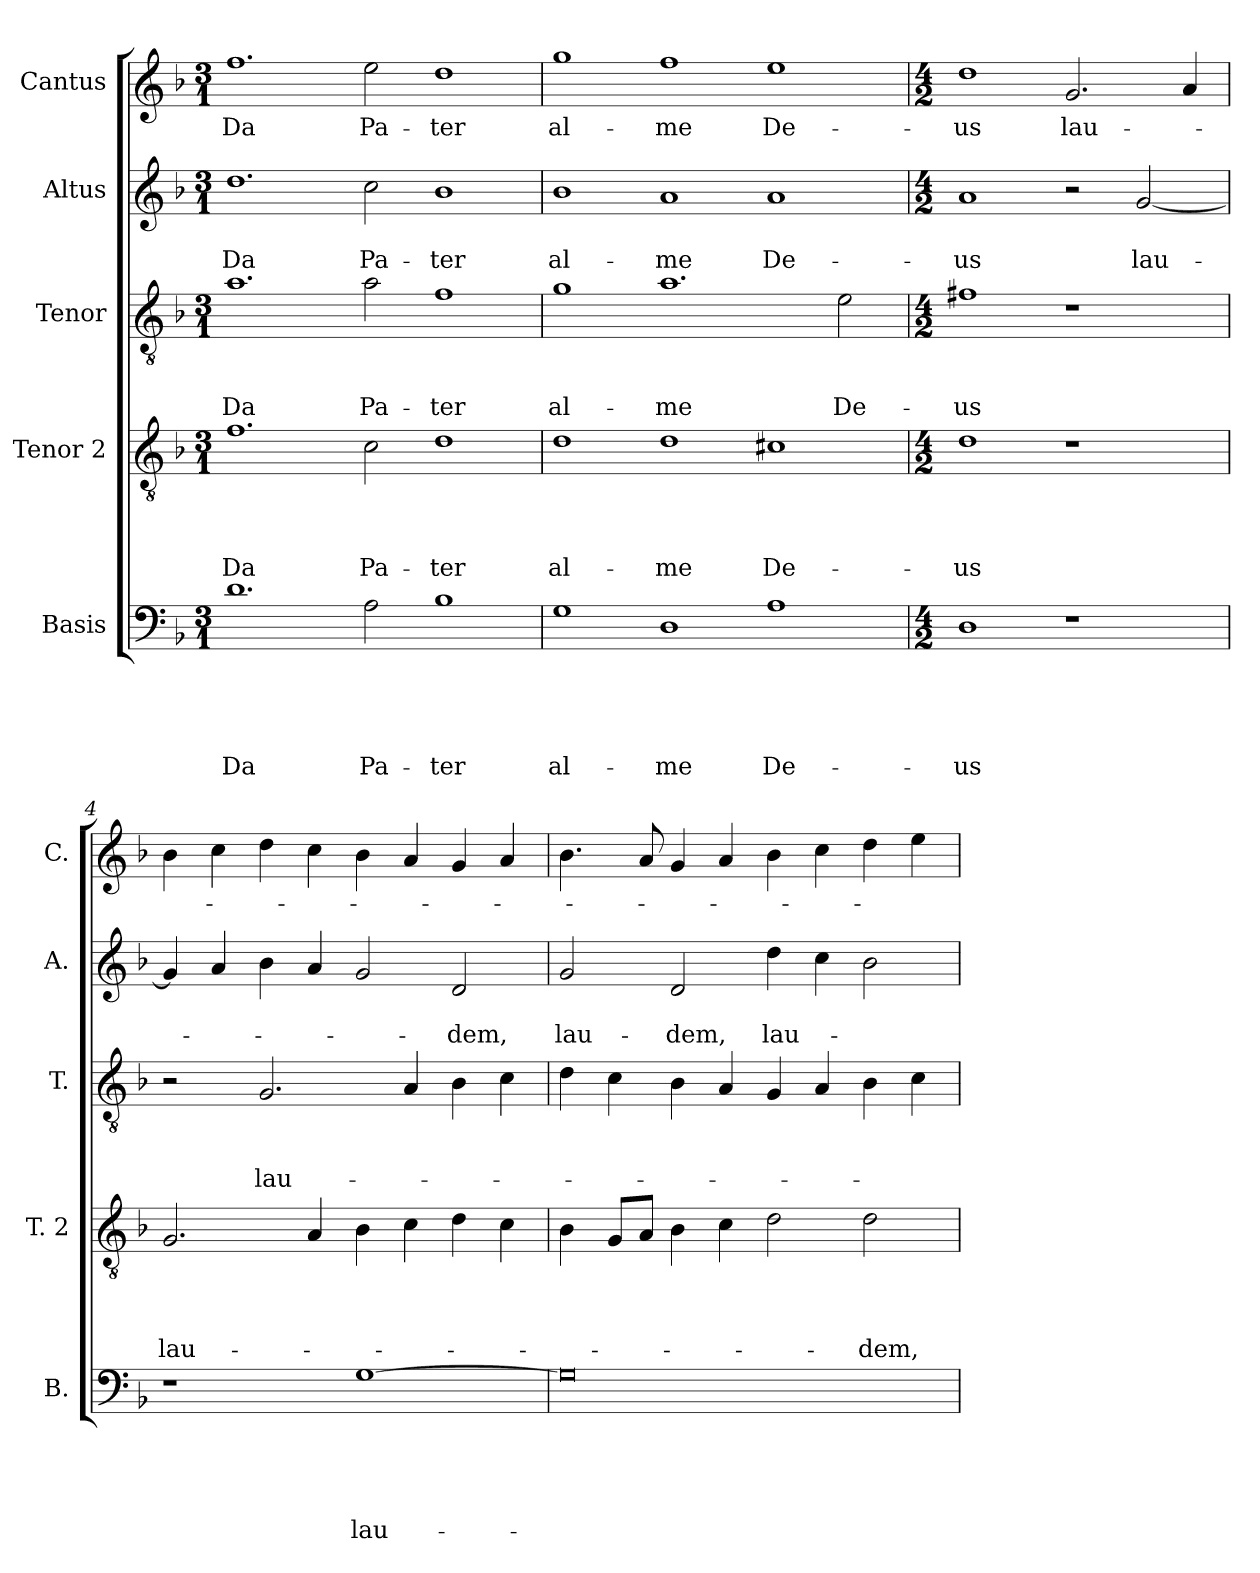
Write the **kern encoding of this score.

**kern	**text	**text	**text	**text	**text	**kern	**text	**text	**text	**text	**kern	**text	**text	**text	**kern	**text	**text	**kern	**text
*part5	*part5	*part5	*part5	*part5	*part5	*part4	*part4	*part4	*part4	*part4	*part3	*part3	*part3	*part3	*part2	*part2	*part2	*part1	*part1
*staff5	*staff5	*staff5	*staff5	*staff5	*staff5	*staff4	*staff4	*staff4	*staff4	*staff4	*staff3	*staff3	*staff3	*staff3	*staff2	*staff2	*staff2	*staff1	*staff1
*I"Basis	*	*	*	*	*	*I"Tenor 2	*	*	*	*	*I"Tenor	*	*	*	*I"Altus	*	*	*I"Cantus	*
*I'B.	*	*	*	*	*	*I'T. 2	*	*	*	*	*I'T.	*	*	*	*I'A.	*	*	*I'C.	*
*clefF4	*	*	*	*	*	*clefGv2	*	*	*	*	*clefGv2	*	*	*	*clefG2	*	*	*clefG2	*
*k[b-]	*	*	*	*	*	*k[b-]	*	*	*	*	*k[b-]	*	*	*	*k[b-]	*	*	*k[b-]	*
*F:	*	*	*	*	*	*F:	*	*	*	*	*F:	*	*	*	*F:	*	*	*F:	*
*M3/1	*	*	*	*	*	*M3/1	*	*	*	*	*M3/1	*	*	*	*M3/1	*	*	*M3/1	*
=1	=1	=1	=1	=1	=1	=1	=1	=1	=1	=1	=1	=1	=1	=1	=1	=1	=1	=1	=1
!	!	!	!	!	!LO:LY:b	!	!	!	!	!LO:LY:b	!	!	!	!LO:LY:b	!	!	!LO:LY:b	!	!LO:LY:b
1.d	.	.	.	.	Da	1.f	.	.	.	Da	1.a	.	.	Da	1.dd	.	Da	1.ff	Da
!	!	!	!	!	!LO:LY:b	!	!	!	!	!LO:LY:b	!	!	!	!LO:LY:b	!	!	!LO:LY:b	!	!LO:LY:b
2A\	.	.	.	.	Pa-	2c\	.	.	.	Pa-	2a\	.	.	Pa-	2cc\	.	Pa-	2ee\	Pa-
!	!	!	!	!	!LO:LY:b	!	!	!	!	!LO:LY:b	!	!	!	!LO:LY:b	!	!	!LO:LY:b	!	!LO:LY:b
1B-	.	.	.	.	-ter	1d	.	.	.	-ter	1f	.	.	-ter	1b-	.	-ter	1dd	-ter
=2	=2	=2	=2	=2	=2	=2	=2	=2	=2	=2	=2	=2	=2	=2	=2	=2	=2	=2	=2
!	!	!	!	!	!LO:LY:b	!	!	!	!	!LO:LY:b	!	!	!	!LO:LY:b	!	!	!LO:LY:b	!	!LO:LY:b
1G	.	.	.	.	al-	1d	.	.	.	al-	1g	.	.	al-	1b-	.	al-	1gg	al-
!	!	!	!	!	!LO:LY:b	!	!	!	!	!LO:LY:b	!	!	!	!LO:LY:b	!	!	!LO:LY:b	!	!LO:LY:b
1D	.	.	.	.	-me	1d	.	.	.	-me	1.a	.	.	-me	1a	.	-me	1ff	-me
!	!	!	!	!	!LO:LY:b	!	!	!	!	!LO:LY:b	!	!	!	!	!	!	!LO:LY:b	!	!LO:LY:b
1A	.	.	.	.	De-	1c#X	.	.	.	De-	.	.	.	.	1a	.	De-	1ee	De-
!	!	!	!	!	!	!	!	!	!	!	!	!	!	!LO:LY:b	!	!	!	!	!
.	.	.	.	.	.	.	.	.	.	.	2e\	.	.	De-	.	.	.	.	.
=3	=3	=3	=3	=3	=3	=3	=3	=3	=3	=3	=3	=3	=3	=3	=3	=3	=3	=3	=3
*M4/2	*	*	*	*	*	*M4/2	*	*	*	*	*M4/2	*	*	*	*M4/2	*	*	*M4/2	*
!	!	!	!	!	!LO:LY:b	!	!	!	!	!LO:LY:b	!	!	!	!LO:LY:b	!	!	!LO:LY:b	!	!LO:LY:b
1D	.	.	.	.	-us	1d	.	.	.	-us	1f#X	.	.	-us	1a	.	-us	1dd	-us
!	!	!	!	!	!	!	!	!	!	!	!	!	!	!	!	!	!	!	!LO:LY:b
1r	.	.	.	.	.	1r	.	.	.	.	1r	.	.	.	2r	.	.	2.g/	lau-
!	!	!	!	!	!	!	!	!	!	!	!	!	!	!	!	!	!LO:LY:b	!	!
.	.	.	.	.	.	.	.	.	.	.	.	.	.	.	[<2g/	.	lau-	.	.
.	.	.	.	.	.	.	.	.	.	.	.	.	.	.	.	.	.	4a/	.
=4	=4	=4	=4	=4	=4	=4	=4	=4	=4	=4	=4	=4	=4	=4	=4	=4	=4	=4	=4
!	!	!	!	!	!	!	!	!	!	!LO:LY:b	!	!	!	!	!	!	!	!	!
1r	.	.	.	.	.	2.G/	.	.	.	lau-	2r	.	.	.	4g/]	.	.	4b-\	.
.	.	.	.	.	.	.	.	.	.	.	.	.	.	.	4a/	.	.	4cc\	.
!	!	!	!	!	!	!	!	!	!	!	!	!	!	!LO:LY:b	!	!	!	!	!
.	.	.	.	.	.	.	.	.	.	.	2.G/	.	.	lau-	4b-\	.	.	4dd\	.
.	.	.	.	.	.	4A/	.	.	.	.	.	.	.	.	4a/	.	.	4cc\	.
!	!	!	!	!	!LO:LY:b	!	!	!	!	!	!	!	!	!	!	!	!	!	!
[<1G	.	.	.	.	lau-	4B-\	.	.	.	.	.	.	.	.	2g/	.	.	4b-\	.
.	.	.	.	.	.	4c\	.	.	.	.	4A/	.	.	.	.	.	.	4a/	.
!	!	!	!	!	!	!	!	!	!	!	!	!	!	!	!	!	!LO:LY:b	!	!
.	.	.	.	.	.	4d\	.	.	.	.	4B-\	.	.	.	2d/	.	-dem,	4g/	.
.	.	.	.	.	.	4c\	.	.	.	.	4c\	.	.	.	.	.	.	4a/	.
!!LO:LB:g=z
=5	=5	=5	=5	=5	=5	=5	=5	=5	=5	=5	=5	=5	=5	=5	=5	=5	=5	=5	=5
!	!	!	!	!	!	!	!	!	!	!	!	!	!	!	!	!	!LO:LY:b	!	!
0G]	.	.	.	.	.	4B-\	.	.	.	.	4d\	.	.	.	2g/	.	lau-	4.b-\	.
.	.	.	.	.	.	8G/L	.	.	.	.	4c\	.	.	.	.	.	.	.	.
.	.	.	.	.	.	8A/J	.	.	.	.	.	.	.	.	.	.	.	8a/	.
!	!	!	!	!	!	!	!	!	!	!	!	!	!	!	!	!	!LO:LY:b	!	!
.	.	.	.	.	.	4B-\	.	.	.	.	4B-\	.	.	.	2d/	.	-dem,	4g/	.
.	.	.	.	.	.	4c\	.	.	.	.	4A/	.	.	.	.	.	.	4a/	.
!	!	!	!	!	!	!	!	!	!	!	!	!	!	!	!	!	!LO:LY:b	!	!
.	.	.	.	.	.	2d\	.	.	.	.	4G/	.	.	.	4dd\	.	lau-	4b-\	.
.	.	.	.	.	.	.	.	.	.	.	4A/	.	.	.	4cc\	.	.	4cc\	.
!	!	!	!	!	!	!	!	!	!	!LO:LY:b	!	!	!	!	!	!	!	!	!
.	.	.	.	.	.	2d\	.	.	.	-dem,	4B-\	.	.	.	2b-\	.	.	4dd\	.
.	.	.	.	.	.	.	.	.	.	.	4c\	.	.	.	.	.	.	4ee\	.
=	=	=	=	=	=	=	=	=	=	=	=	=	=	=	=	=	=	=	=
*-	*-	*-	*-	*-	*-	*-	*-	*-	*-	*-	*-	*-	*-	*-	*-	*-	*-	*-	*-
